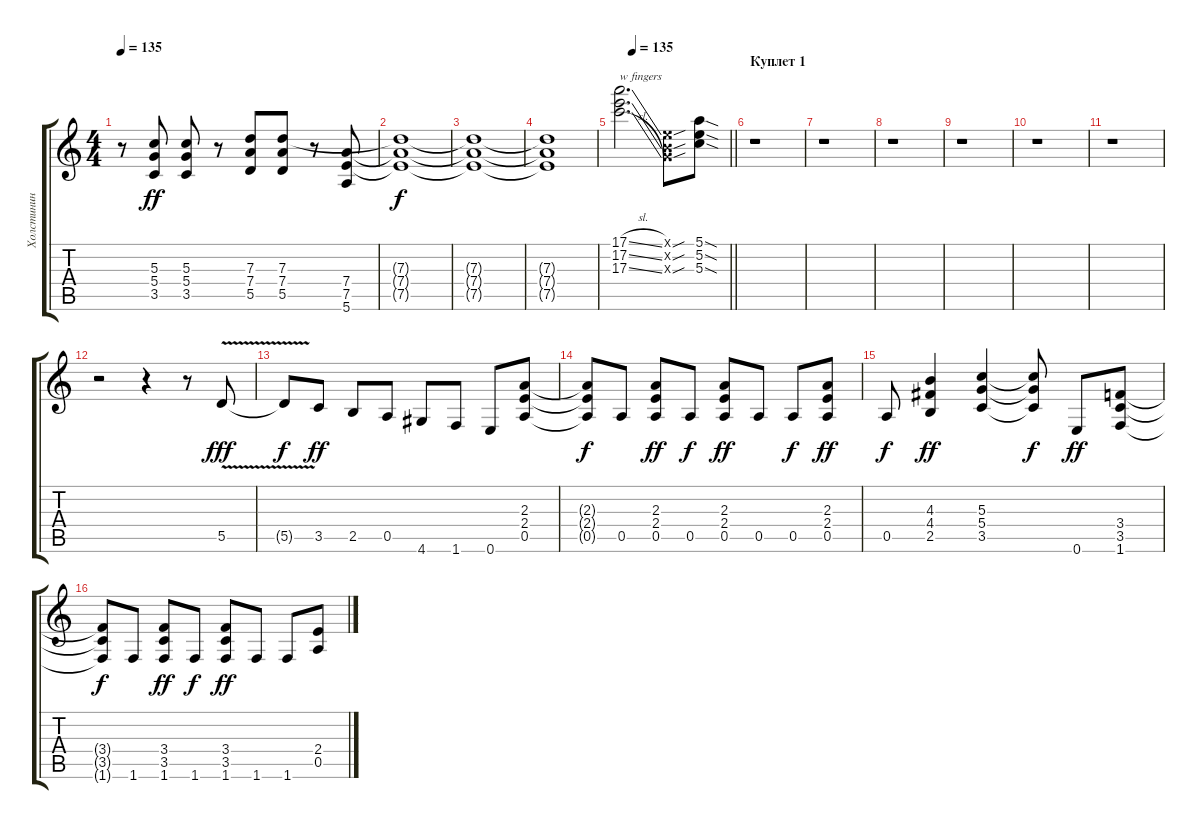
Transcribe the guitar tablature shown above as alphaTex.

\track ("Холстинин" "Холстинин") {instrument distortionguitar}
\staff {score tabs}
\tuning (E4 B3 G3 D3 A2 E2) {hide}
\ts (4 4)
\tempo 135
\clef g2
\ks c
r.8{dy f} (5.3 5.4 3.5).8{dy ff} (5.3 5.4 3.5).8 r.8 (7.3 7.4 5.5).8 (7.3 7.4 5.5).8 r.8 (7.4 7.5 5.6).8 |
(7.3{t} 7.4{t} 7.5{t}).1{dy f} |
(7.3{t} 7.4{t} 7.5{t}).1 |
(7.3{t} 7.4{t} 7.5{t}).1 |
\tempo (135 0.125)
\barLineRight lightlight
(17.1{sl} 17.2{sl} 17.3{sl}).2{d txt "w fingers"} (0.1{sou x} 0.2{sou x} 0.3{sou x}).8 (5.1{sod} 5.2{sod} 5.3{sod}).8 |
\section ("" "Куплет 1")
r.1 |
r.1 |
r.1 |
r.1 |
r.1 |
r.1 |
r.2 r.4 r.8 5.5{v}.8{dy fff balance 16} |
5.5{t}.8{dy f} 3.5.8{dy ff} 2.5.8 0.5.8 4.6.8 1.6.8 0.6.8 (2.3 2.4 0.5).8{balance 8} |
(2.3{t} 2.4{t} 0.5{t}).8{dy f} 0.5.8 (2.3 2.4 0.5).8{dy ff} 0.5.8{dy f} (2.3 2.4 0.5).8{dy ff} 0.5.8 0.5.8{dy f} (2.3 2.4 0.5).8{dy ff} |
0.5.8{dy f} (4.3 4.4 2.5).4{dy ff} (5.3 5.4 3.5).4 (5.3{t} 5.4{t} 3.5{t}).8{dy f} 0.6.8{dy ff} (3.4 3.5 1.6).8 |
(3.4{t} 3.5{t} 1.6{t}).8{dy f} 1.6.8 (3.4 3.5 1.6).8{dy ff} 1.6.8{dy f} (3.4 3.5 1.6).8{dy ff} 1.6.8 1.6.8 (2.4 0.5).8
